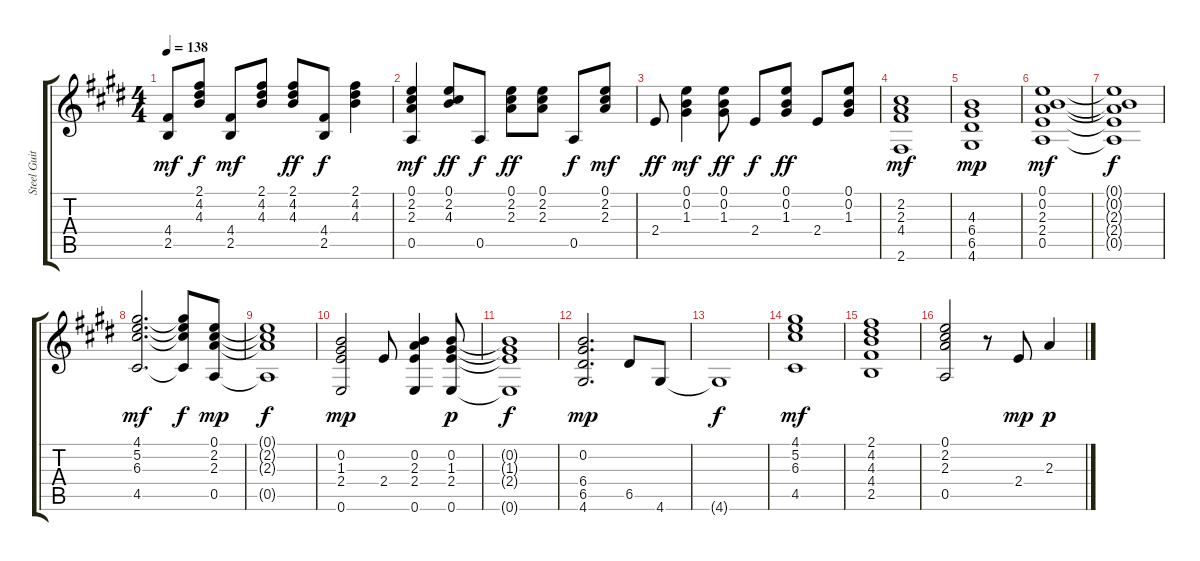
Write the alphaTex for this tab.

\track ("Steel Guitar" "Steel Guit") {instrument acousticguitarsteel}
\staff {score tabs}
\tuning (E4 B3 G3 D3 A2 E2) {hide}
\ts (4 4)
\tempo 138
\clef g2
\ks e
(4.4 2.5).8{dy mf} (2.1 4.2 4.3).8{dy f} (4.4 2.5).8{dy mf} (2.1 4.2 4.3).8 (2.1 4.2 4.3).8{dy ff} (4.4 2.5).8{dy f} (2.1 4.2 4.3).4 |
(0.1 2.2 2.3 0.5).4{dy mf} (0.1 2.2 4.3).8{dy ff} 0.5.8{dy f} (0.1 2.2 2.3).8{dy ff} (0.1 2.2 2.3).8 0.5.8{dy f} (0.1 2.2 2.3).8{dy mf} |
2.4.8{dy ff} (0.1 0.2 1.3).4{dy mf} (0.1 0.2 1.3).8{dy ff} 2.4.8{dy f} (0.1 0.2 1.3).8{dy ff} 2.4.8 (0.1 0.2 1.3).8 |
(2.2 2.3 4.4 2.6).1{dy mf} |
(4.3 6.4 6.5 4.6).1{dy mp} |
(0.1 0.2 2.3 2.4 0.5).1{dy mf} |
(0.1{t} 0.2{t} 2.3{t} 2.4{t} 0.5{t}).1{dy f} |
(4.1 5.2 6.3 4.5).2{d dy mf} (4.1{t} 5.2{t} 6.3{t} 4.5{t}).8{dy f} (0.1 2.2 2.3 0.5).8{dy mp} |
(0.1{t} 2.2{t} 2.3{t} 0.5{t}).1{dy f} |
(0.2 1.3 2.4 0.6).2{dy mp} 2.4.8 (0.2 2.3 2.4 0.6).4 (0.2 1.3 2.4 0.6).8{dy p} |
(0.2{t} 1.3{t} 2.4{t} 0.6{t}).1{dy f} |
(0.2 6.4 6.5 4.6).2{d dy mp} 6.5.8 4.6.8 |
4.6{t}.1{dy f} |
(4.1 5.2 6.3 4.5).1{dy mf} |
(2.1 4.2 4.3 4.4 2.5).1 |
(0.1 2.2 2.3 0.5).2 r.8 2.4.8{dy mp} 2.3.4{dy p}
